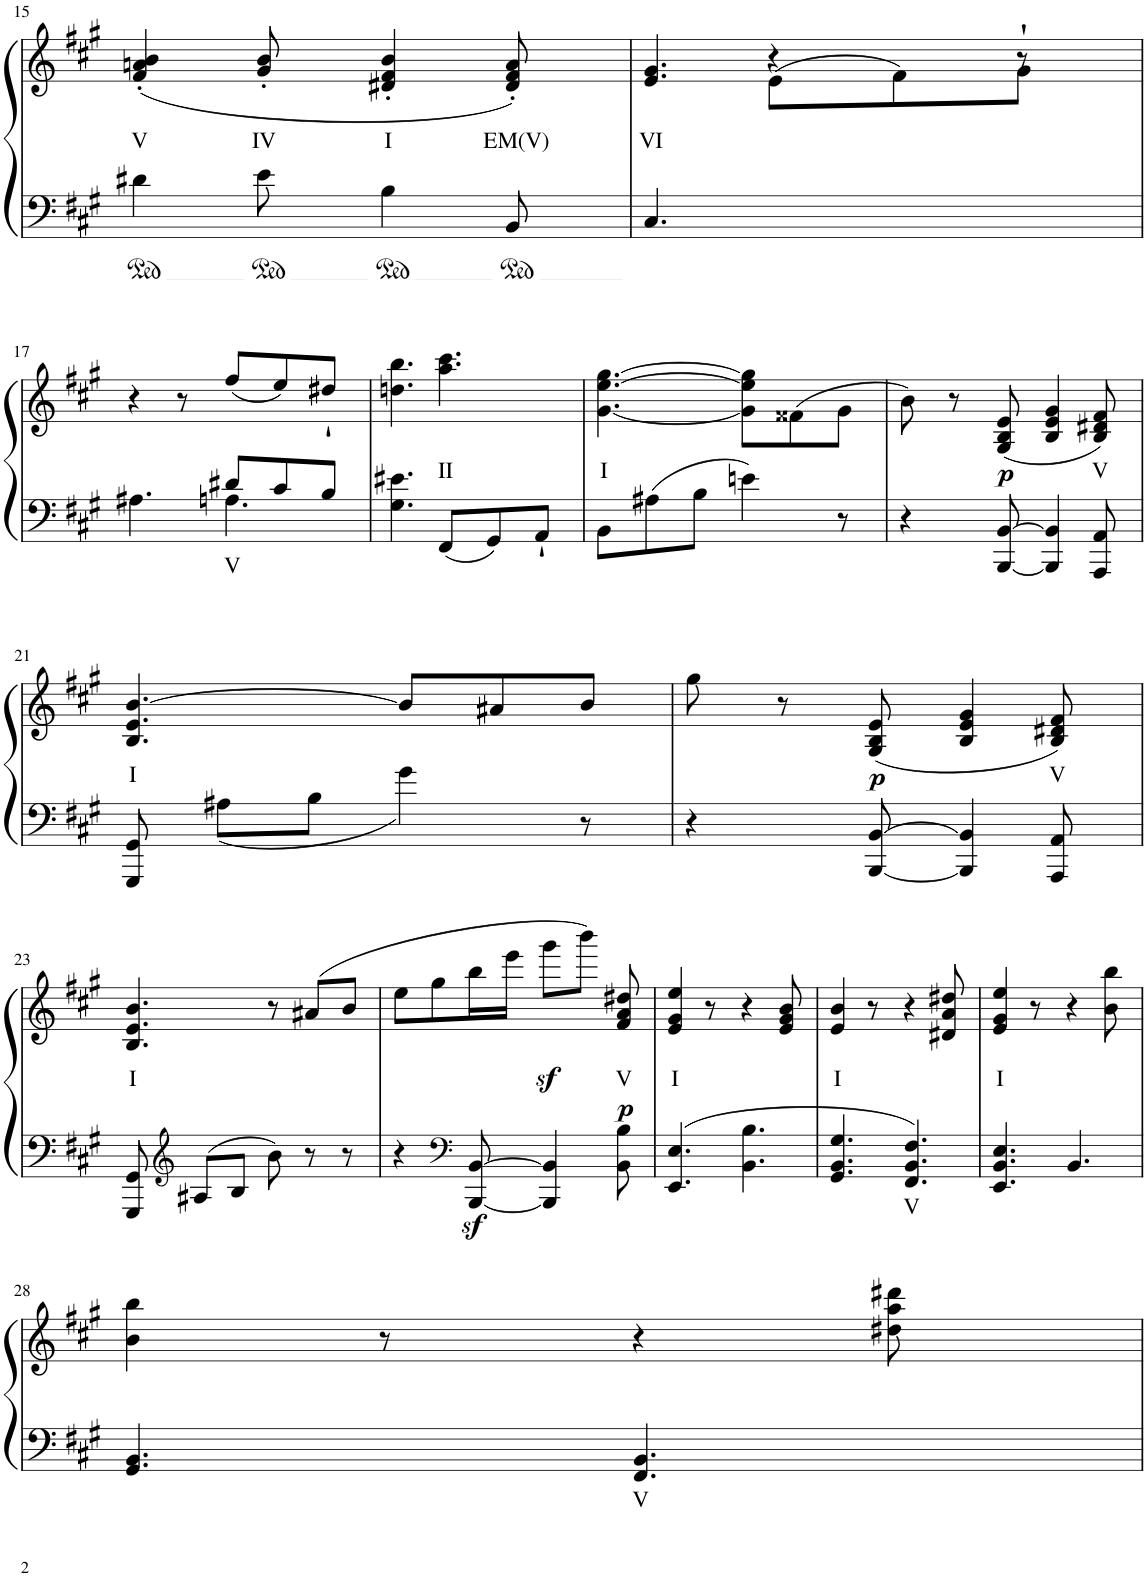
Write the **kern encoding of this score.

**kern	**text	**kern	**text	**dynam
*part1	*part1	*part1	*part1	*part1
*staff2	*staff2	*staff1	*staff1	*staff1/2
*I"Piano	*	*	*	*
*I'Pno	*	*	*	*
!!LO:PB:g=z
*clefF4	*	*clefG2	*	*
*k[f#c#g#]	*	*k[f#c#g#]	*	*
*M6/8	*	*M6/8	*	*
=15	=15	=15	=15	=15
!	!	!	!LO:LY:b	!
4d#X\	.	(4f#/' 4an/' 4b/'	V	.
!	!	!	!LO:LY:b	!
8e\	.	8g#/' 8b/'	IV	.
!	!	!	!LO:LY:b	!
4B\	.	4d#X/' 4f#/' 4b/'	I	.
!	!	!	!LO:LY:b	!
8BB/	.	8d#/' 8f#/' 8a/')	EM(V)	.
=16	=16	=16	=16	=16
!	!	!	!LO:LY:b	!
*	*	*^	*	*
4.C#/	.	4.e/ 4.g#/	4.ryy	VI	.
4.ryy	.	4r	(>8e\L	.	.
.	.	.	8f#\)	.	.
.	.	8r	8g#'`\J	.	.
*	*	*v	*v	*	*
!!LO:LB:g=z
=17	=17	=17	=17	=17
*^	*	*	*	*
4.A#X\	4.ryy	.	4r	.	.
.	.	.	8r	.	.
!	!	!LO:LY:b	!	!	!
8d#X/L	4.An\	V	(8ff#/L	.	.
8c#/	.	.	8ee/)	.	.
8B/J	.	.	8dd#X'`/J	.	.
*v	*v	*	*	*	*
=18	=18	=18	=18	=18
4.G#\ 4.e#X\	.	4.ddn\ 4.bb\	.	.
!	!	!	!LO:LY:b	!
8FF#/L	.	4.aa\ 4.ccc#\	II	.
8GG#/	.	.	.	.
8AA'`/J	.	.	.	.
=19	=19	=19	=19	=19
!	!	!	!LO:LY:b	!
8BB\L	.	[<4.g#\ [4.ee\ [4.gg#\	I	.
8A#X\	.	.	.	.
8B\J	.	.	.	.
4en\	.	8g#\] 8ee\] 8gg#\]L	.	.
.	.	(8f##X\	.	.
8r	.	8g#\J	.	.
=20	=20	=20	=20	=20
4r	.	8b\)	.	.
.	.	8r	.	.
!	!	!	!	!LO:DY:b
[8BBB/ [>8BB/	.	(8G#/ 8B/ 8e/	.	p
4BBB/] 4BB/]	.	4B/ 4e/ 4g#/	.	.
!	!	!	!LO:LY:b	!
8AAA/ 8AA/	.	8B/ 8d#X/ 8f#/)	V	.
!!LO:LB:g=z
=21	=21	=21	=21	=21
!	!	!	!LO:LY:b	!
8GGG#/ 8GG#/	.	4.B/ 4.e/ [>4.b/	I	.
8A#X\L	.	.	.	.
8B\J	.	.	.	.
4g#\	.	8b/L]	.	.
.	.	8a#X/	.	.
8r	.	8b/J	.	.
=22	=22	=22	=22	=22
4r	.	8gg#\	.	.
.	.	8r	.	.
!	!	!	!	!LO:DY:b
[8BBB/ [>8BB/	.	(8G#/ 8B/ 8e/	.	p
4BBB/] 4BB/]	.	4B/ 4e/ 4g#/	.	.
!	!	!	!LO:LY:b	!
8AAA/ 8AA/	.	8B/ 8d#X/ 8f#/)	V	.
!!LO:LB:g=z
=23	=23	=23	=23	=23
!	!	!	!LO:LY:b	!
8GGG#/ 8GG#/	.	4.B/ 4.e/ 4.b/	I	.
*clefG2	*	*	*	*
8A#X/L	.	.	.	.
8B/J	.	.	.	.
8b\	.	8r	.	.
8r	.	(>8a#X/L	.	.
8r	.	8b/J	.	.
=24	=24	=24	=24	=24
4r	.	8ee\L	.	.
.	.	8gg#\	.	.
*clefF4	*	*	*	*
[8BBB/z< [>8BB/z<	.	16bb\L	.	.
.	.	16eee\JJ	.	.
4BBB/] 4BB/]	.	8ggg#z<\L	.	.
.	.	8bbb\J)	.	.
!	!	!	!LO:LY:b	!LO:DY:b
8BB\ 8B\	.	8f#/ 8a/ 8dd#X/	V	p
=25	=25	=25	=25	=25
!	!	!	!LO:LY:b	!
4.EE/ 4.E/	.	4e/ 4g#/ 4ee/	I	.
.	.	8r	.	.
4.BB\ 4.B\	.	4r	.	.
.	.	8e/ 8g#/ 8b/	.	.
=26	=26	=26	=26	=26
!	!	!	!LO:LY:b	!
4.GG#/ 4.BB/ 4.G#/	.	4e/ 4b/	I	.
.	.	8r	.	.
!	!LO:LY:b	!	!	!
4.FF#/ 4.BB/ 4.F#/	V	4r	.	.
.	.	8d#X/ 8a/ 8dd#X/	.	.
=27	=27	=27	=27	=27
!	!	!	!LO:LY:b	!
4.EE/ 4.BB/ 4.E/	.	4e/ 4g#/ 4ee/	I	.
.	.	8r	.	.
4.BB/	.	4r	.	.
.	.	8b\ 8bb\	.	.
!!LO:LB:g=z
=28	=28	=28	=28	=28
4.GG#/ 4.BB/	.	4b\ 4bb\	.	.
.	.	8r	.	.
!	!LO:LY:b	!	!	!
4.FF#/ 4.BB/	V	4r	.	.
.	.	8dd#X\ 8aa\ 8ddd#X\	.	.
=	=	=	=	=
*-	*-	*-	*-	*-
